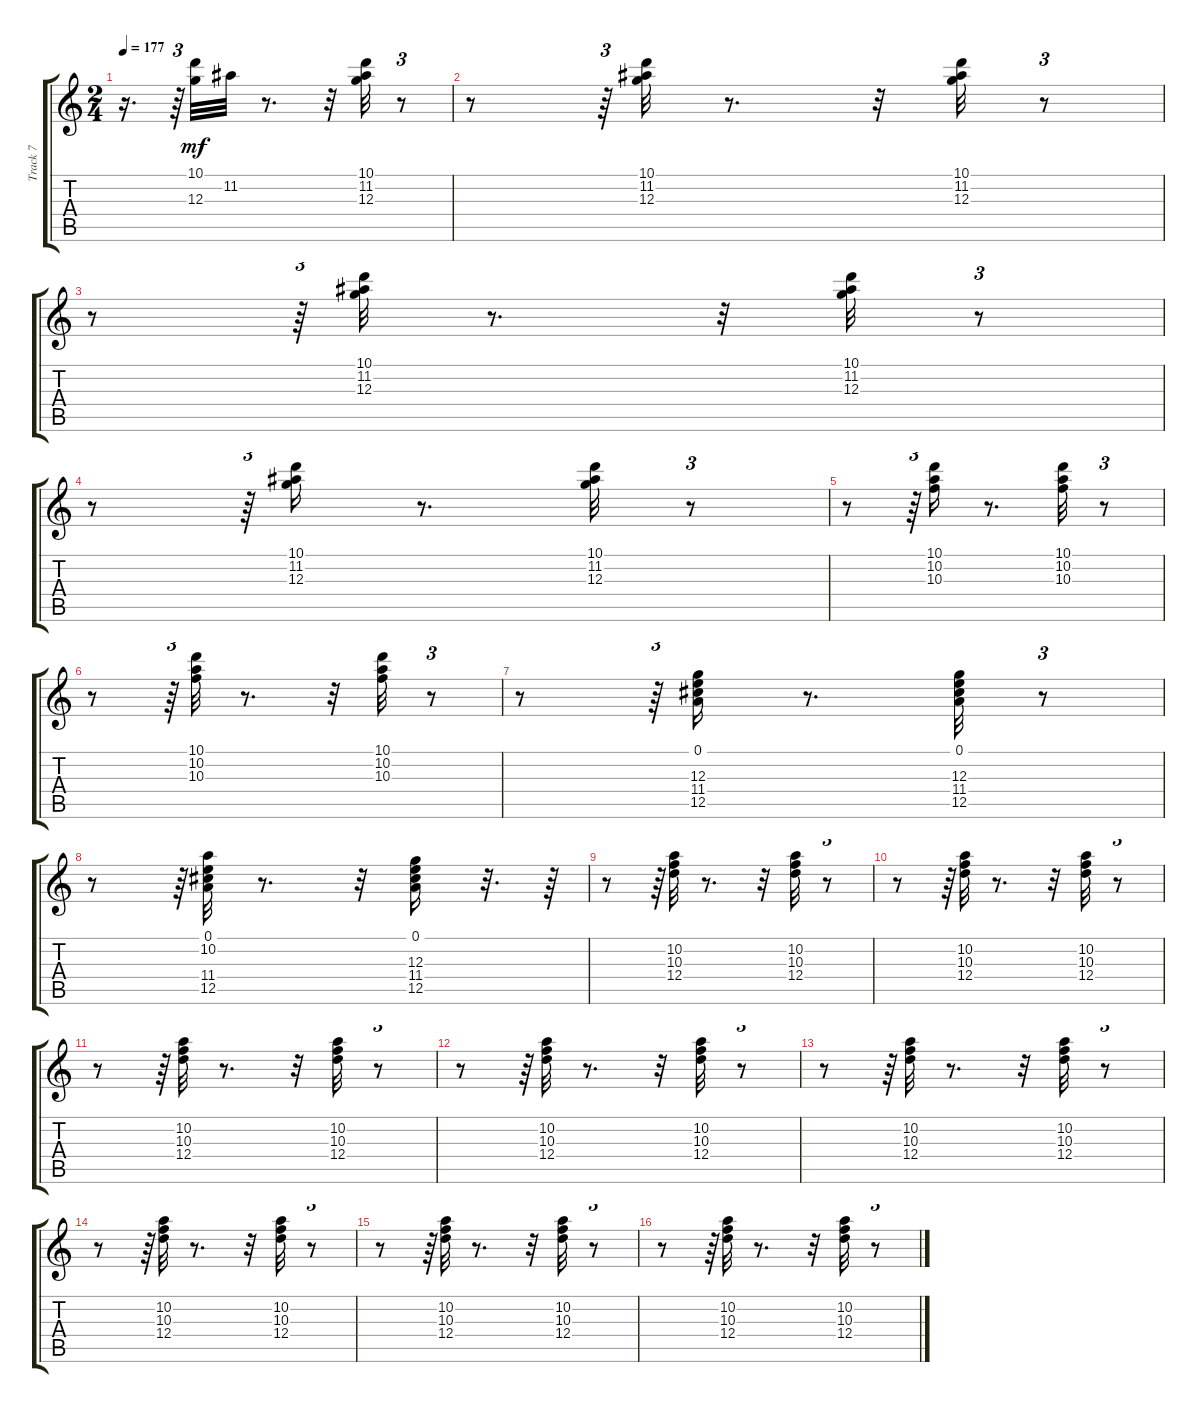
\track ("Track 7" "Track 7") {instrument acousticguitarnylon}
\staff {score tabs}
\tuning (E4 B3 G3 D3 A2 E2) {hide}
\ts (2 4)
\tempo 177
\clef g2
\ks c
r.16{d dy mf} r.64{tu (3 2)} (10.1 12.3).32 11.2.32 r.8{d} r.32 (10.1 11.2 12.3).32 r.8{tu (3 2)} |
r.8 r.64{tu (3 2)} (10.1 11.2 12.3).32 r.8{d} r.32 (10.1 11.2 12.3).32 r.8{tu (3 2)} |
r.8 r.64{tu (3 2)} (10.1 11.2 12.3).32 r.8{d} r.32 (10.1 11.2 12.3).32 r.8{tu (3 2)} |
r.8 r.64{tu (3 2)} (10.1 11.2 12.3).16 r.8{d} (10.1 11.2 12.3).32 r.8{tu (3 2)} |
r.8 r.64{tu (3 2)} (10.1 10.2 10.3).16 r.8{d} (10.1 10.2 10.3).32 r.8{tu (3 2)} |
r.8 r.64{tu (3 2)} (10.1 10.2 10.3).32 r.8{d} r.32 (10.1 10.2 10.3).32 r.8{tu (3 2)} |
r.8 r.64{tu (3 2)} (0.1 12.3 11.4 12.5).16 r.8{d} (0.1 12.3 11.4 12.5).32 r.8{tu (3 2)} |
r.8 r.64{tu (3 2)} (0.1 10.2 11.4 12.5).32 r.8{d} r.32 (0.1 12.3 11.4 12.5).16 r.32{d} r.64 |
r.8 r.64{tu (3 2)} (10.2 10.3 12.4).32 r.8{d} r.32 (10.2 10.3 12.4).32 r.8{tu (3 2)} |
r.8 r.64{tu (3 2)} (10.2 10.3 12.4).32 r.8{d} r.32 (10.2 10.3 12.4).32 r.8{tu (3 2)} |
r.8 r.64{tu (3 2)} (10.2 10.3 12.4).32 r.8{d} r.32 (10.2 10.3 12.4).32 r.8{tu (3 2)} |
r.8 r.64{tu (3 2)} (10.2 10.3 12.4).32 r.8{d} r.32 (10.2 10.3 12.4).32 r.8{tu (3 2)} |
r.8 r.64{tu (3 2)} (10.2 10.3 12.4).32 r.8{d} r.32 (10.2 10.3 12.4).32 r.8{tu (3 2)} |
r.8 r.64{tu (3 2)} (10.2 10.3 12.4).32 r.8{d} r.32 (10.2 10.3 12.4).32 r.8{tu (3 2)} |
r.8 r.64{tu (3 2)} (10.2 10.3 12.4).32 r.8{d} r.32 (10.2 10.3 12.4).32 r.8{tu (3 2)} |
r.8 r.64{tu (3 2)} (10.2 10.3 12.4).32 r.8{d} r.32 (10.2 10.3 12.4).32 r.8{tu (3 2)}
